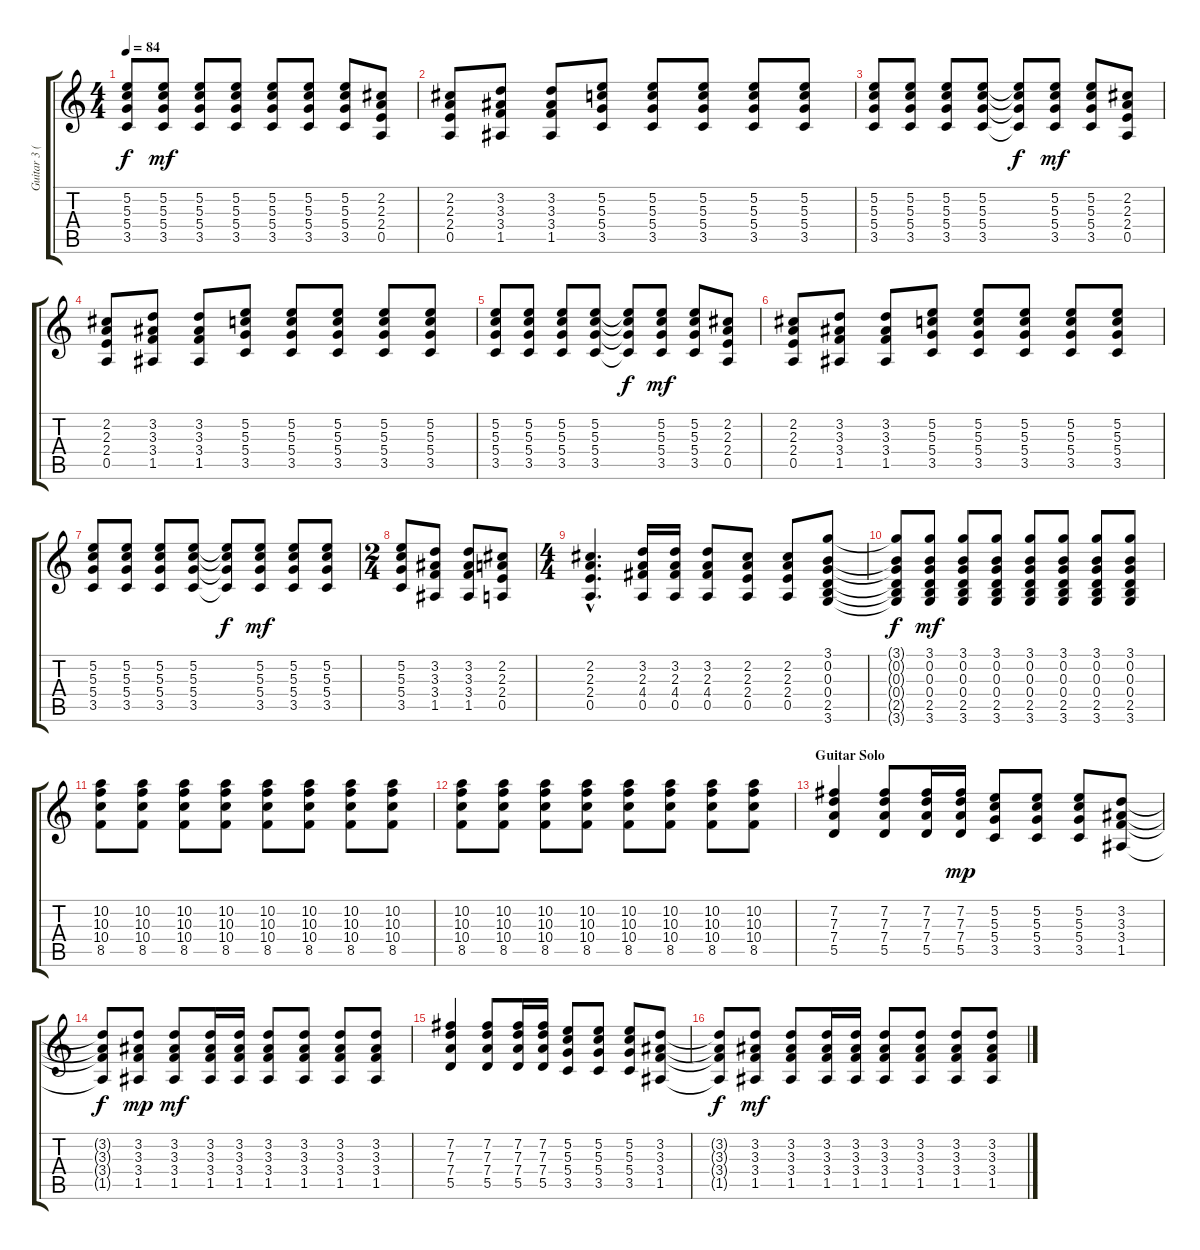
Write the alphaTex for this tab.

\track ("Guitar 3 (Strumming)" "Guitar 3 (") {instrument acousticguitarnylon}
\staff {score tabs}
\tuning (E4 B3 G3 D3 A2 E2) {hide}
\ts (4 4)
\tempo 84
\clef g2
\ks c
(5.2{t} 5.3{t} 5.4{t} 3.5{t}).8{dy f} (5.2 5.3 5.4 3.5).8{dy mf} (5.2 5.3 5.4 3.5).8 (5.2 5.3 5.4 3.5).8 (5.2 5.3 5.4 3.5).8 (5.2 5.3 5.4 3.5).8 (5.2 5.3 5.4 3.5).8 (2.2 2.3 2.4 0.5).8 |
(2.2 2.3 2.4 0.5).8 (3.2 3.3 3.4 1.5).8 (3.2 3.3 3.4 1.5).8 (5.2 5.3 5.4 3.5).8 (5.2 5.3 5.4 3.5).8 (5.2 5.3 5.4 3.5).8 (5.2 5.3 5.4 3.5).8 (5.2 5.3 5.4 3.5).8 |
(5.2 5.3 5.4 3.5).8 (5.2 5.3 5.4 3.5).8 (5.2 5.3 5.4 3.5).8 (5.2 5.3 5.4 3.5).8 (5.2{t} 5.3{t} 5.4{t} 3.5{t}).8{dy f} (5.2 5.3 5.4 3.5).8{dy mf} (5.2 5.3 5.4 3.5).8 (2.2 2.3 2.4 0.5).8 |
(2.2 2.3 2.4 0.5).8 (3.2 3.3 3.4 1.5).8 (3.2 3.3 3.4 1.5).8 (5.2 5.3 5.4 3.5).8 (5.2 5.3 5.4 3.5).8 (5.2 5.3 5.4 3.5).8 (5.2 5.3 5.4 3.5).8 (5.2 5.3 5.4 3.5).8 |
(5.2 5.3 5.4 3.5).8 (5.2 5.3 5.4 3.5).8 (5.2 5.3 5.4 3.5).8 (5.2 5.3 5.4 3.5).8 (5.2{t} 5.3{t} 5.4{t} 3.5{t}).8{dy f} (5.2 5.3 5.4 3.5).8{dy mf} (5.2 5.3 5.4 3.5).8 (2.2 2.3 2.4 0.5).8 |
(2.2 2.3 2.4 0.5).8 (3.2 3.3 3.4 1.5).8 (3.2 3.3 3.4 1.5).8 (5.2 5.3 5.4 3.5).8 (5.2 5.3 5.4 3.5).8 (5.2 5.3 5.4 3.5).8 (5.2 5.3 5.4 3.5).8 (5.2 5.3 5.4 3.5).8 |
(5.2 5.3 5.4 3.5).8 (5.2 5.3 5.4 3.5).8 (5.2 5.3 5.4 3.5).8 (5.2 5.3 5.4 3.5).8 (5.2{t} 5.3{t} 5.4{t} 3.5{t}).8{dy f} (5.2 5.3 5.4 3.5).8{dy mf} (5.2 5.3 5.4 3.5).8 (5.2 5.3 5.4 3.5).8 |
\ts (2 4)
(5.2 5.3 5.4 3.5).8 (3.2 3.3 3.4 1.5).8 (3.2 3.3 3.4 1.5).8 (2.2 2.3 2.4 0.5).8 |
\ts (4 4)
(2.2{hac} 2.3{hac} 2.4{hac} 0.5{hac}).4{d} (3.2 2.3 4.4 0.5).16 (3.2 2.3 4.4 0.5).16 (3.2 2.3 4.4 0.5).8 (2.2 2.3 2.4 0.5).8 (2.2 2.3 2.4 0.5).8 (3.1 0.2 0.3 0.4 2.5 3.6).8 |
(3.1{t} 0.2{t} 0.3{t} 0.4{t} 2.5{t} 3.6{t}).8{dy f} (3.1 0.2 0.3 0.4 2.5 3.6).8{dy mf} (3.1 0.2 0.3 0.4 2.5 3.6).8 (3.1 0.2 0.3 0.4 2.5 3.6).8 (3.1 0.2 0.3 0.4 2.5 3.6).8 (3.1 0.2 0.3 0.4 2.5 3.6).8 (3.1 0.2 0.3 0.4 2.5 3.6).8 (3.1 0.2 0.3 0.4 2.5 3.6).8 |
(10.2 10.3 10.4 8.5).8 (10.2 10.3 10.4 8.5).8 (10.2 10.3 10.4 8.5).8 (10.2 10.3 10.4 8.5).8 (10.2 10.3 10.4 8.5).8 (10.2 10.3 10.4 8.5).8 (10.2 10.3 10.4 8.5).8 (10.2 10.3 10.4 8.5).8 |
(10.2 10.3 10.4 8.5).8 (10.2 10.3 10.4 8.5).8 (10.2 10.3 10.4 8.5).8 (10.2 10.3 10.4 8.5).8 (10.2 10.3 10.4 8.5).8 (10.2 10.3 10.4 8.5).8 (10.2 10.3 10.4 8.5).8 (10.2 10.3 10.4 8.5).8 |
\section ("" "Guitar Solo")
(7.2 7.3 7.4 5.5).4 (7.2 7.3 7.4 5.5).8 (7.2 7.3 7.4 5.5).16 (7.2 7.3 7.4 5.5).16{dy mp} (5.2 5.3 5.4 3.5).8 (5.2 5.3 5.4 3.5).8 (5.2 5.3 5.4 3.5).8 (3.2 3.3 3.4 1.5).8 |
(3.2{t} 3.3{t} 3.4{t} 1.5{t}).8{dy f} (3.2 3.3 3.4 1.5).8{dy mp} (3.2 3.3 3.4 1.5).8{dy mf} (3.2 3.3 3.4 1.5).16 (3.2 3.3 3.4 1.5).16 (3.2 3.3 3.4 1.5).8 (3.2 3.3 3.4 1.5).8 (3.2 3.3 3.4 1.5).8 (3.2 3.3 3.4 1.5).8 |
(7.2 7.3 7.4 5.5).4 (7.2 7.3 7.4 5.5).8 (7.2 7.3 7.4 5.5).16 (7.2 7.3 7.4 5.5).16 (5.2 5.3 5.4 3.5).8 (5.2 5.3 5.4 3.5).8 (5.2 5.3 5.4 3.5).8 (3.2 3.3 3.4 1.5).8 |
(3.2{t} 3.3{t} 3.4{t} 1.5{t}).8{dy f} (3.2 3.3 3.4 1.5).8{dy mf} (3.2 3.3 3.4 1.5).8 (3.2 3.3 3.4 1.5).16 (3.2 3.3 3.4 1.5).16 (3.2 3.3 3.4 1.5).8 (3.2 3.3 3.4 1.5).8 (3.2 3.3 3.4 1.5).8 (3.2 3.3 3.4 1.5).8
